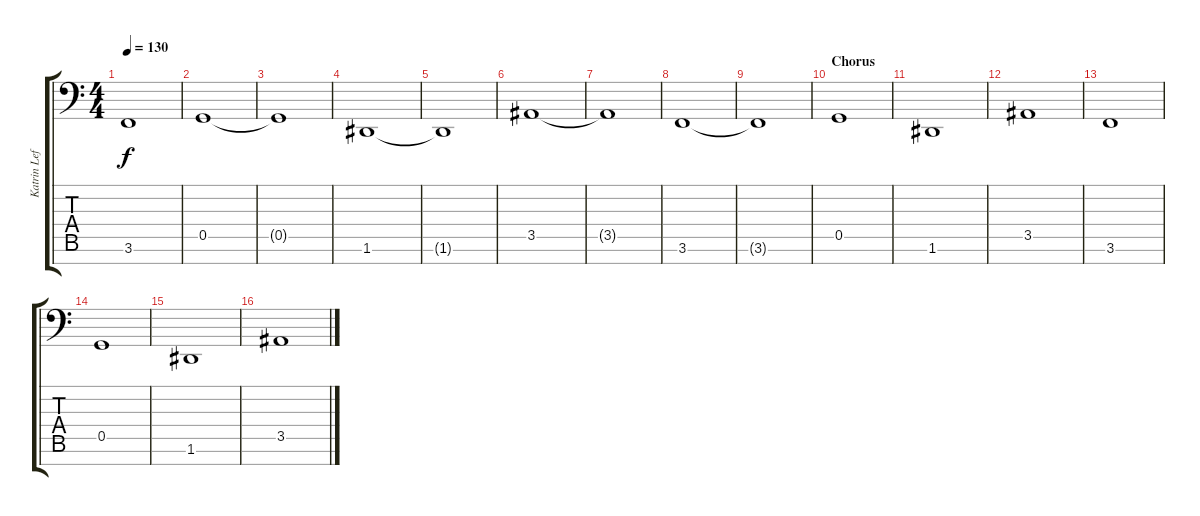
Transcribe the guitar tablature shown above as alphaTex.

\track ("Katrin Left Hand" "Katrin Lef") {instrument stringensemble1}
\staff {score tabs}
\tuning (D4 A3 F3 C3 G2 D2 C-1) {hide}
\ts (4 4)
\tempo 130
\clef f4
\ks c
3.6{t}.1{dy f} |
\section ("" "")
0.5.1 |
0.5{t}.1 |
1.6.1 |
1.6{t}.1 |
3.5.1 |
3.5{t}.1 |
3.6.1 |
3.6{t}.1 |
\section ("" "Chorus")
0.5.1 |
1.6.1 |
3.5.1 |
3.6.1 |
\section ("" "")
0.5.1 |
1.6.1 |
3.5.1
